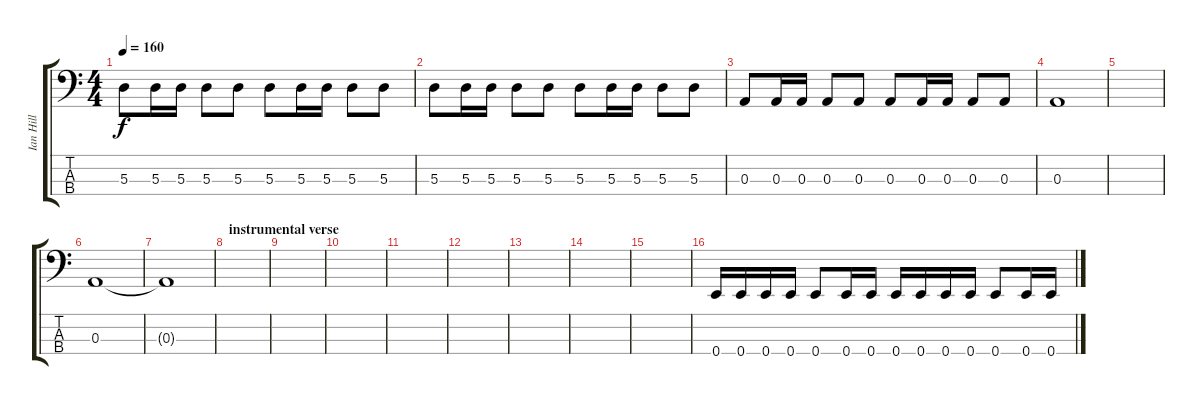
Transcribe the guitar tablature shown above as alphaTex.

\track ("Ian Hill" "Ian Hill") {instrument electricbasspick}
\staff {score tabs}
\tuning (G2 D2 A1 E1) {hide}
\ts (4 4)
\tempo 160
\clef f4
\ks c
5.3.8{dy f} 5.3.16 5.3.16 5.3.8 5.3.8 5.3.8 5.3.16 5.3.16 5.3.8 5.3.8 |
5.3.8 5.3.16 5.3.16 5.3.8 5.3.8 5.3.8 5.3.16 5.3.16 5.3.8 5.3.8 |
0.3.8 0.3.16 0.3.16 0.3.8 0.3.8 0.3.8 0.3.16 0.3.16 0.3.8 0.3.8 |
0.3.1 |
|
0.3.1 |
0.3{t}.1 |
\section ("" "instrumental verse")
|
|
|
|
|
|
|
|
0.4.16 0.4.16 0.4.16 0.4.16 0.4.8 0.4.16 0.4.16 0.4.16 0.4.16 0.4.16 0.4.16 0.4.8 0.4.16 0.4.16
